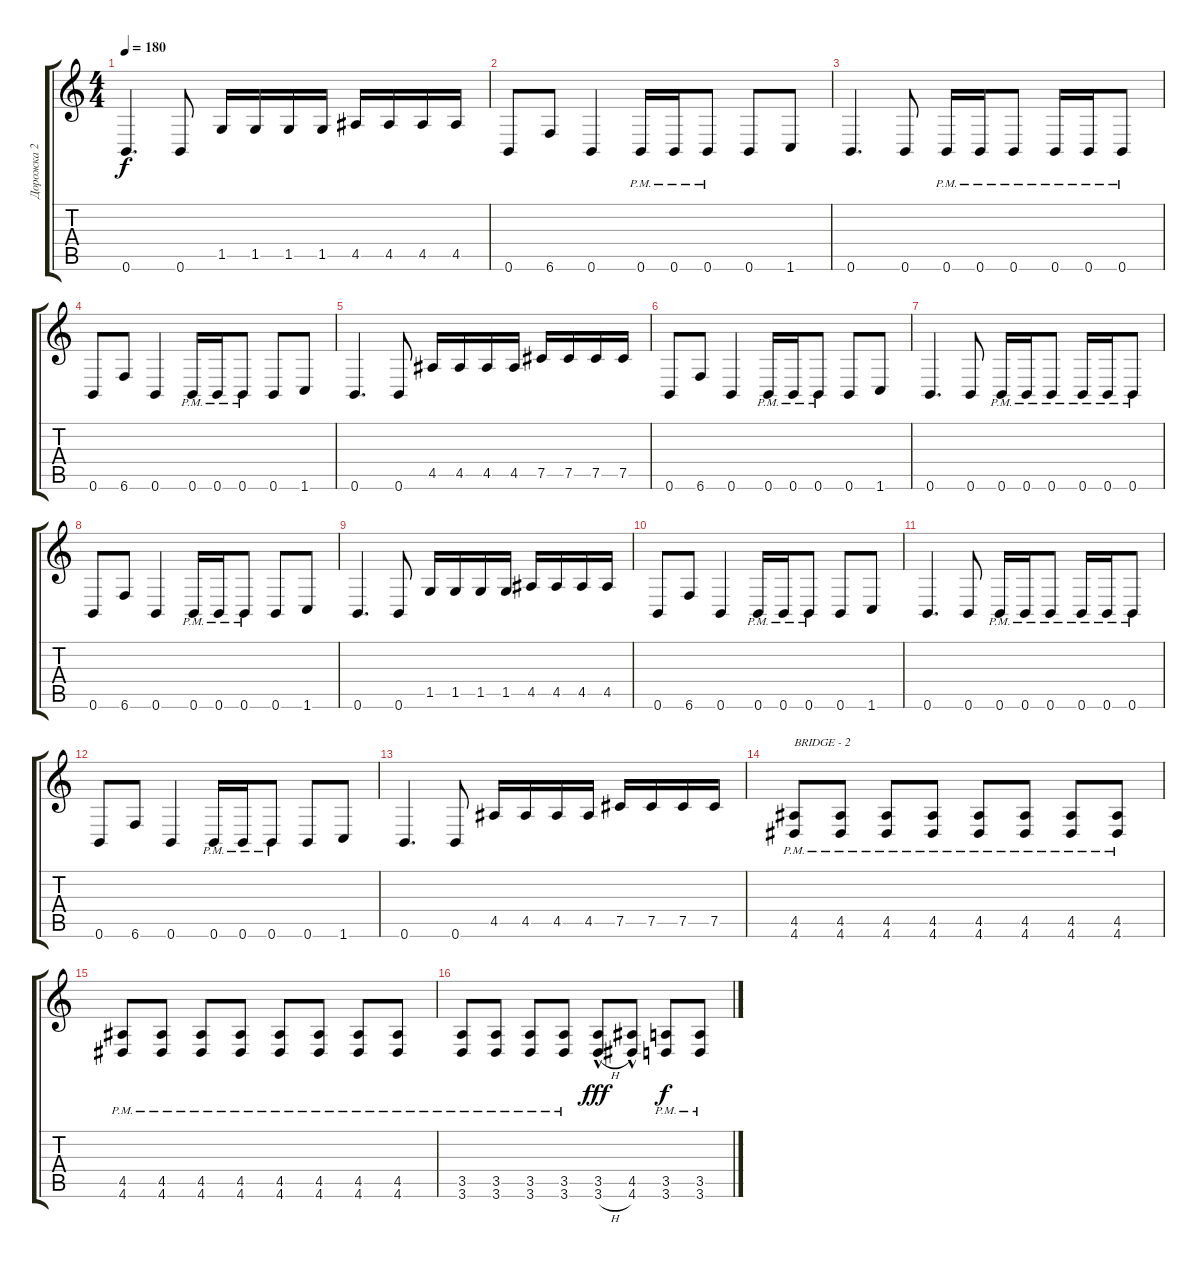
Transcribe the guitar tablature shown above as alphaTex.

\track ("Дорожка 2" "Дорожка 2") {instrument distortionguitar}
\staff {score tabs}
\tuning (Db4 Ab3 E3 B2 Gb2 B1) {hide}
\ts (4 4)
\tempo 180
\clef g2
\ks c
0.6.4{d dy f} 0.6.8 1.5.16 1.5.16 1.5.16 1.5.16 4.5.16 4.5.16 4.5.16 4.5.16 |
0.6.8 6.6.8 0.6.4 0.6{pm}.16 0.6{pm}.16 0.6{pm}.8 0.6.8 1.6.8 |
0.6.4{d} 0.6.8 0.6{pm}.16 0.6{pm}.16 0.6{pm}.8 0.6{pm}.16 0.6{pm}.16 0.6{pm}.8 |
0.6.8 6.6.8 0.6.4 0.6{pm}.16 0.6{pm}.16 0.6{pm}.8 0.6.8 1.6.8 |
0.6.4{d} 0.6.8 4.5.16 4.5.16 4.5.16 4.5.16 7.5.16 7.5.16 7.5.16 7.5.16 |
0.6.8 6.6.8 0.6.4 0.6{pm}.16 0.6{pm}.16 0.6{pm}.8 0.6.8 1.6.8 |
0.6.4{d} 0.6.8 0.6{pm}.16 0.6{pm}.16 0.6{pm}.8 0.6{pm}.16 0.6{pm}.16 0.6{pm}.8 |
0.6.8 6.6.8 0.6.4 0.6{pm}.16 0.6{pm}.16 0.6{pm}.8 0.6.8 1.6.8 |
0.6.4{d} 0.6.8 1.5.16 1.5.16 1.5.16 1.5.16 4.5.16 4.5.16 4.5.16 4.5.16 |
0.6.8 6.6.8 0.6.4 0.6{pm}.16 0.6{pm}.16 0.6{pm}.8 0.6.8 1.6.8 |
0.6.4{d} 0.6.8 0.6{pm}.16 0.6{pm}.16 0.6{pm}.8 0.6{pm}.16 0.6{pm}.16 0.6{pm}.8 |
0.6.8 6.6.8 0.6.4 0.6{pm}.16 0.6{pm}.16 0.6{pm}.8 0.6.8 1.6.8 |
0.6.4{d} 0.6.8 4.5.16 4.5.16 4.5.16 4.5.16 7.5.16 7.5.16 7.5.16 7.5.16 |
(4.5 4.6{pm}).8{txt "BRIDGE - 2"} (4.5 4.6{pm}).8 (4.5 4.6{pm}).8 (4.5 4.6{pm}).8 (4.5 4.6{pm}).8 (4.5 4.6{pm}).8 (4.5 4.6{pm}).8 (4.5 4.6{pm}).8 |
(4.5 4.6{pm}).8 (4.5 4.6{pm}).8 (4.5 4.6{pm}).8 (4.5 4.6{pm}).8 (4.5 4.6{pm}).8 (4.5 4.6{pm}).8 (4.5 4.6{pm}).8 (4.5 4.6{pm}).8 |
(3.5 3.6{pm}).8 (3.5 3.6{pm}).8 (3.5 3.6{pm}).8 (3.5 3.6{pm}).8 (3.5 3.6{h hac}).8{dy fff} (4.5 4.6{hac}).8 (3.5 3.6{pm}).8{dy f} (3.5 3.6{pm}).8
